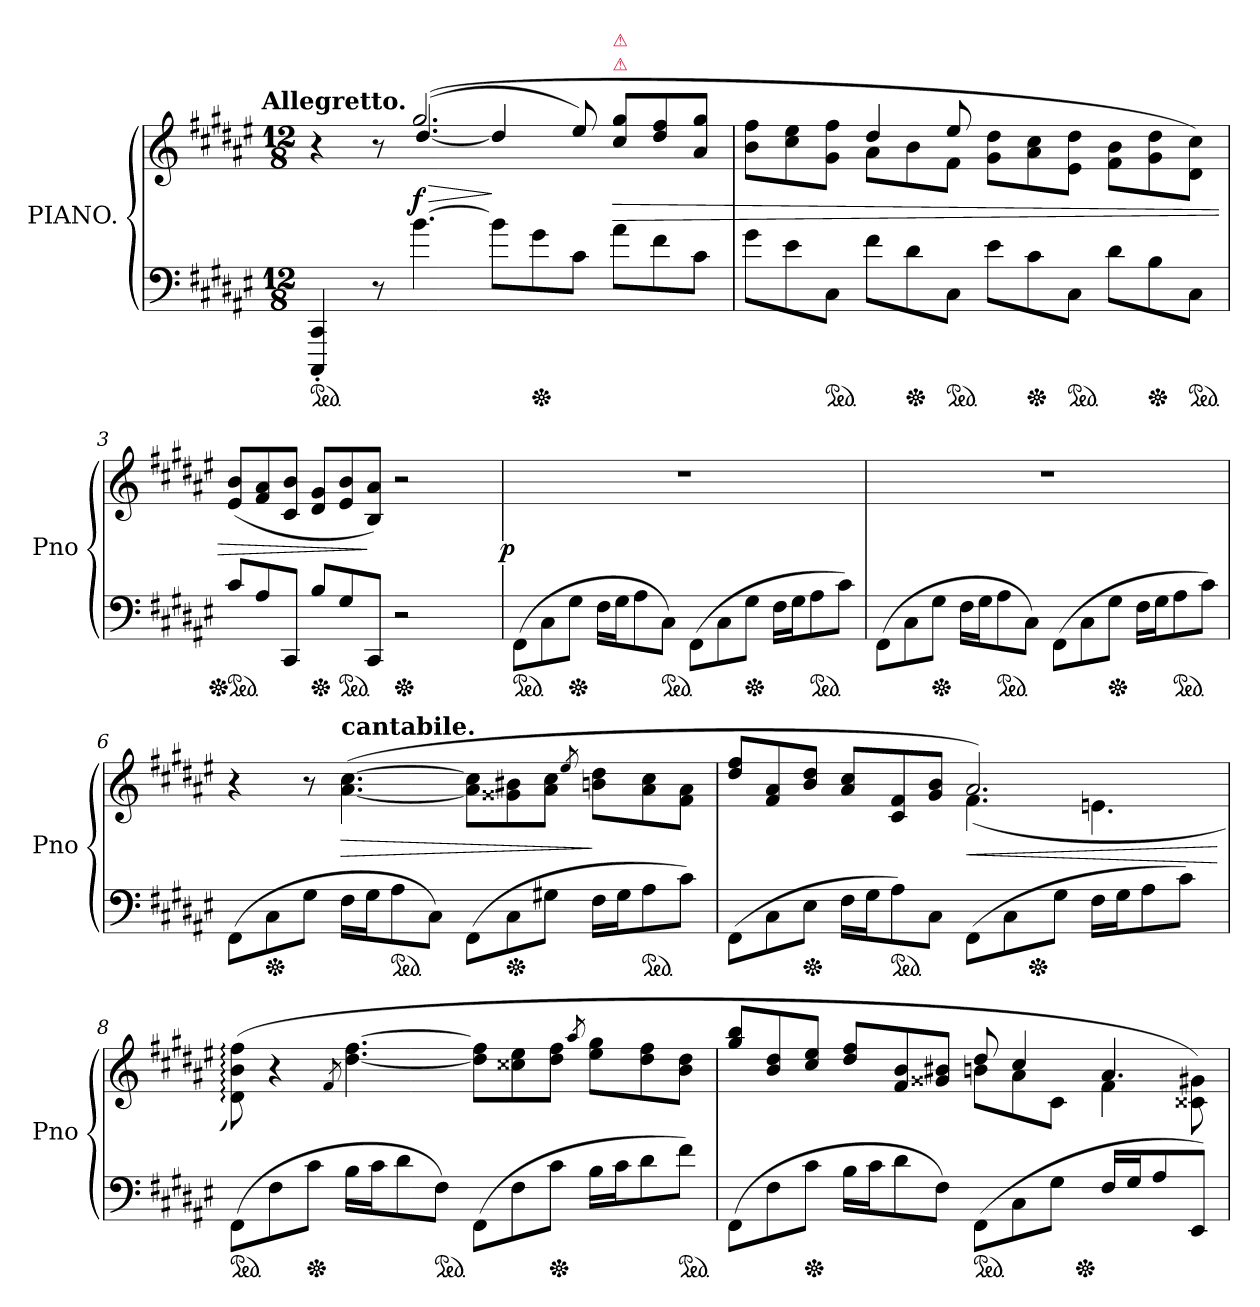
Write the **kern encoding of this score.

**kern	**kern	**dynam
*part1	*part1	*part1
*staff2	*staff1	*staff1/2
*I"PIANO.	*	*
*I'Pno	*	*
*clefF4	*clefG2	*
*k[f#c#g#d#a#e#]	*k[f#c#g#d#a#e#]	*
*F#:	*F#:	*
!!LO:TX:omd:t=Allegretto.
*M12/8	*M12/8	*
=1	=1	=1
*	*^	*
*ped	*	*	*
4CCC#' 4CC#'	4r	4ryy	.
8r	8r	8ryy	.
[4.b\	(>(>2.gg#	[4.dd#/	> f
8b\L]	.	4dd#/]	]
*Xped	*	*	*
8g#\	.	.	.
8c#\J	.	8ee#/)	.
!	!LO:TX:a:color=crimson:t=⚠	!	!
!	!LO:TX:a:color=crimson:t=⚠	!	!
8a#\L	8cc#/ 8gg#/L	4.rbbbyy	>
8f#\	8dd# 8ff#	.	.
8c#\J	8a# 8gg#J	.	.
=2	=2	=2	=2
8g#\L	8b 8ff#L	4.reyy	.
8e#\	8cc# 8ee#	.	.
*ped	*	*	*
8C#J	8g# 8ff#J	.	.
8f#L	4dd#	8a#L	.
*Xped	*	*	*
8d#	.	8b	.
*ped	*	*	*
8C#J	8ee#	8f#J	.
8e#L	8g#\ 8dd#\L	2.rcyy	.
*Xped	*	*	*
8c#	8a# 8cc#	.	.
*ped	*	*	*
8C#J	8e# 8dd#J	.	.
8d#L	8f#\ 8b\L	.	.
*Xped	*	*	*
8B	8g# 8dd#	.	.
*ped	*	*	*
8C#J	8d# 8cc#J)	.	.
*	*v	*v	*
=3	=3	=3
*Xped	*	*
*ped	*	*
8c#/L	(>8e# 8bL	.
8A#	8f# 8a#	.
8CC#J	8c# 8bJ	.
*Xped	*	*
8B/L	8d# 8g#L	.
*ped	*	*
8G#	8e# 8b	.
8CC#J	8B 8a#J)	]
*Xped	*	*
2r	2r	.
4ryy	4ryy	.
=4	=4	=4
!	!	!LO:DY:rj
*ped	*	*
(8FF#\L	1.rdd	p
8C#	.	.
*Xped	*	*
8G#J	.	.
16F#LL	.	.
16G#J	.	.
8A#	.	.
*ped	*	*
8C#J)	.	.
(>8FF#\L	.	.
8C#	.	.
*Xped	*	*
8G#J	.	.
16F#LL	.	.
16G#J	.	.
*ped	*	*
8A#	.	.
8c#J)	.	.
=5	=5	=5
(8FF#\L	1.rdd	.
8C#	.	.
*Xped	*	*
8G#J	.	.
16F#LL	.	.
16G#J	.	.
*ped	*	*
8A#	.	.
8C#J)	.	.
(>8FF#\L	.	.
8C#	.	.
*Xped	*	*
8G#J	.	.
16F#LL	.	.
16G#J	.	.
*ped	*	*
8A#	.	.
8c#J)	.	.
=6	=6	=6
(8FF#\L	4r	.
*Xped	*	*
8C#	.	.
8G#J	8r	.
!	!LO:TX:a:B:t=cantabile.	!
16F#LL	(>[4.a# [4.cc#	>
16G#J	.	.
*ped	*	*
8A#	.	.
8C#J)	.	.
(>8FF#\L	8a#]\ 8cc#]\L	.
*Xped	*	*
8C#	8g##X 8b#X	.
8G#XJ	8a# 8cc#J	.
.	8qee#/	.
16F#LL	8bn\ 8dd#\L	]
16G#J	.	.
*ped	*	*
8A#	8a# 8cc#	.
8c#J)	8f# 8a#J	.
=7	=7	=7
*	*^	*
*	*	*^	*
(8FF#\L	8dd#/ 8ff#/L	2.rcyy	2...ryy	.
8C#	8f# 8a#	.	.	.
*Xped	*	*	*	*
8E#J	8b 8dd#J	.	.	.
16F#LL	8a#/ 8cc#/L	.	.	.
16G#J	.	.	.	.
*ped	*	*	*	*
8A#)	8c# 8f#	.	.	.
8C#J	8g# 8bJ	.	.	.
(>8FF#\L	2.a#)	(>4.f#	.	<
8C#	.	.	.	.
*Xped	*	*	*	*
.	.	.	2ryy	.
8G#J	.	.	.	.
16F#LL	.	4.en	.	.
16G#J	.	.	.	.
8A#	.	.	.	.
8c#J)	.	.	.	.
.	.	.	16ryy	.
.	.	.	.	[
*	*v	*v	*v	*
=8	=8	=8
*ped	*	*
(>8FF#L	(>8d#:\ 8b:\ 8ff#:\)	.
8F#	4r	.
*Xped	*	*
8c#J	.	.
.	8qf#/	.
16BLL	[4.dd# [4.ff#	.
16c#J	.	.
8d#	.	.
*ped	*	*
8F#J)	.	.
(>8FF#L	8dd#] 8ff#]L	.
8F#	8cc##X 8ee#	.
*Xped	*	*
8c#J	8dd# 8ff#J	.
.	8qaa#/	.
16BLL	8ee# 8gg#L	.
16c#J	.	.
8d#	8dd# 8ff#	.
*ped	*	*
8f#J)	8b 8dd#J	.
=9	=9	=9
*	*^	*
*	*	*^	*
(>8FF#L	8gg#/ 8bb/L	2.rAyy	1ryy	.
8F#	8b 8dd#	.	.	.
*Xped	*	*	*	*
8c#J	8cc# 8ee#J	.	.	.
16BLL	8dd# 8ff#L	.	.	.
16c#J	.	.	.	.
8d#	8f# 8b	.	.	.
8F#J)	8g##X/ 8b#X/J	.	.	.
*ped	*	*	*	*
(8FF#\L	8dd#	8bnL	.	.
8C#	4cc#	8a#	.	.
8G#J	.	8c#J	16ryy	.
*Xped	*	*	*	*
.	.	.	4..ryy	.
16F#LL	4.a#	4f#	.	.
16G#J	.	.	.	.
8A#	.	.	.	.
8EE#J)	.	8c##X 8g#X)	.	.
*	*v	*v	*v	*
=	=	=
*-	*-	*-
